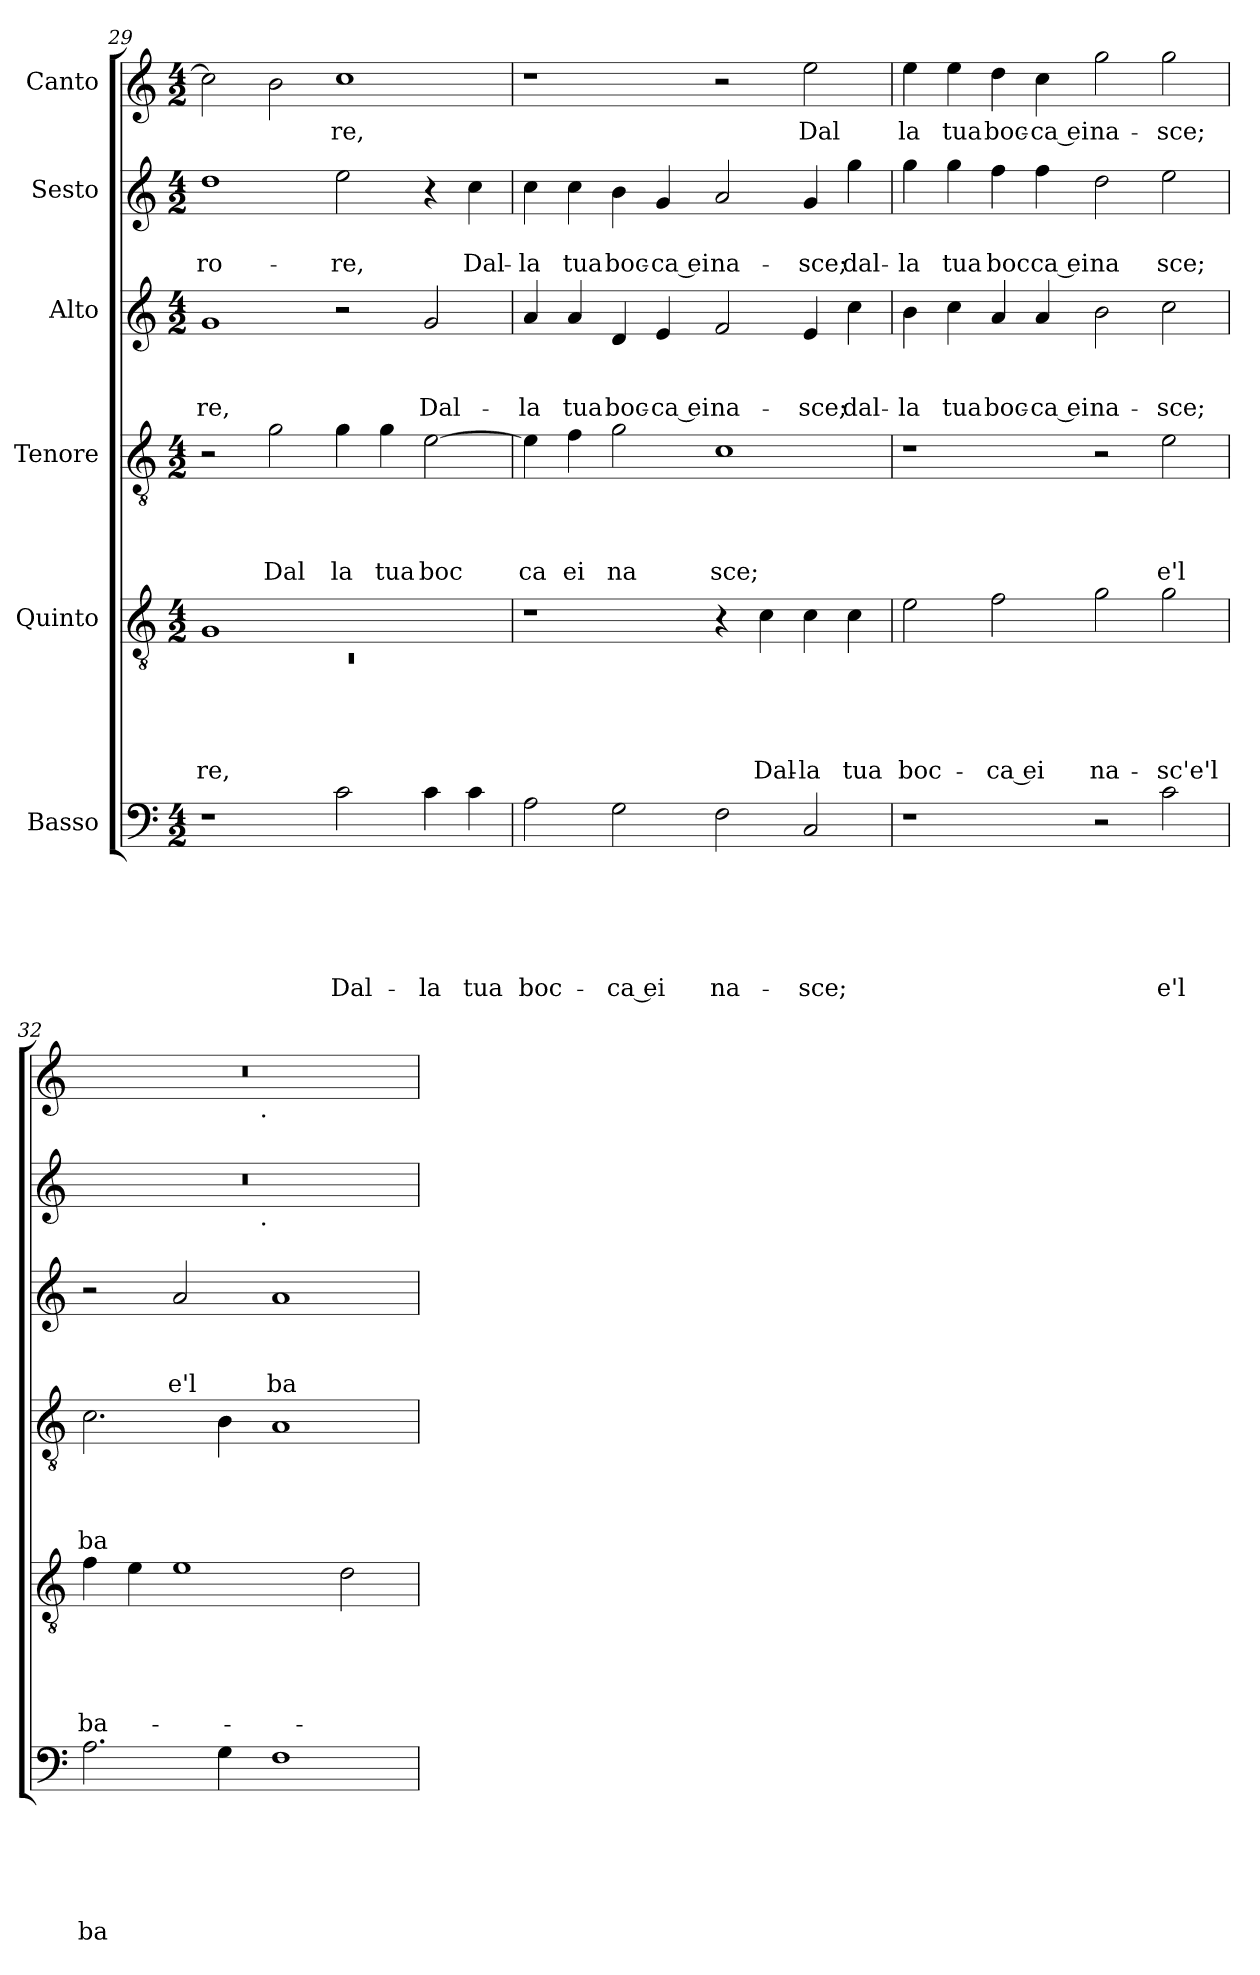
**kern	**text	**text	**text	**text	**text	**text	**kern	**text	**text	**text	**text	**text	**kern	**text	**text	**text	**text	**kern	**text	**text	**text	**kern	**text	**text	**kern	**text
*part6	*part6	*part6	*part6	*part6	*part6	*part6	*part5	*part5	*part5	*part5	*part5	*part5	*part4	*part4	*part4	*part4	*part4	*part3	*part3	*part3	*part3	*part2	*part2	*part2	*part1	*part1
*staff6	*staff6	*staff6	*staff6	*staff6	*staff6	*staff6	*staff5	*staff5	*staff5	*staff5	*staff5	*staff5	*staff4	*staff4	*staff4	*staff4	*staff4	*staff3	*staff3	*staff3	*staff3	*staff2	*staff2	*staff2	*staff1	*staff1
*I"Basso	*	*	*	*	*	*	*I"Quinto	*	*	*	*	*	*I"Tenore	*	*	*	*	*I"Alto	*	*	*	*I"Sesto	*	*	*I"Canto	*
*clefF4	*	*	*	*	*	*	*clefGv2	*	*	*	*	*	*clefGv2	*	*	*	*	*clefG2	*	*	*	*clefG2	*	*	*clefG2	*
*k[]	*	*	*	*	*	*	*k[]	*	*	*	*	*	*k[]	*	*	*	*	*k[]	*	*	*	*k[]	*	*	*k[]	*
*C:	*	*	*	*	*	*	*C:	*	*	*	*	*	*C:	*	*	*	*	*C:	*	*	*	*C:	*	*	*C:	*
*M4/2	*	*	*	*	*	*	*M4/2	*	*	*	*	*	*M4/2	*	*	*	*	*M4/2	*	*	*	*M4/2	*	*	*M4/2	*
=29	=29	=29	=29	=29	=29	=29	=29	=29	=29	=29	=29	=29	=29	=29	=29	=29	=29	=29	=29	=29	=29	=29	=29	=29	=29	=29
*	*	*	*	*	*	*	*^	*	*	*	*	*	*	*	*	*	*	*	*	*	*	*	*	*	*	*
!	!	!	!	!	!	!	!	!LO:N:vis=1	!	!	!	!	!LO:LY:b	!	!	!	!	!	!	!	!	!LO:LY:b	!	!	!LO:LY:b	!	!
1r	.	.	.	.	.	.	1G	0rC	.	.	.	.	-re,	2r	.	.	.	.	1g	.	.	-re,	1dd	.	-ro-	2cc\]	.
!	!	!	!	!	!	!	!	!	!	!	!	!	!	!	!	!	!	!LO:LY:b	!	!	!	!	!	!	!	!	!
.	.	.	.	.	.	.	.	.	.	.	.	.	.	2g\	.	.	.	Dal	.	.	.	.	.	.	.	2b\	.
!	!	!	!	!	!	!LO:LY:b	!	!	!	!	!	!	!	!	!	!	!	!LO:LY:b	!	!	!	!	!	!	!LO:LY:b	!	!LO:LY:b
2c\	.	.	.	.	.	Dal-	1ryy	.	.	.	.	.	.	4g\	.	.	.	la	2r	.	.	.	2ee\	.	-re,	1cc	re,
!	!	!	!	!	!	!	!	!	!	!	!	!	!	!	!	!	!	!LO:LY:b	!	!	!	!	!	!	!	!	!
.	.	.	.	.	.	.	.	.	.	.	.	.	.	4g\	.	.	.	tua	.	.	.	.	.	.	.	.	.
!	!	!	!	!	!	!LO:LY:b	!	!	!	!	!	!	!	!	!	!	!	!LO:LY:b	!	!	!	!LO:LY:b	!	!	!	!	!
4c\	.	.	.	.	.	-la	.	.	.	.	.	.	.	[>2e\	.	.	.	boc	2g/	.	.	Dal-	4r	.	.	.	.
!	!	!	!	!	!	!LO:LY:b	!	!	!	!	!	!	!	!	!	!	!	!	!	!	!	!	!	!	!LO:LY:b	!	!
4c\	.	.	.	.	.	tua	.	.	.	.	.	.	.	.	.	.	.	.	.	.	.	.	4cc\	.	Dal-	.	.
*	*	*	*	*	*	*	*v	*v	*	*	*	*	*	*	*	*	*	*	*	*	*	*	*	*	*	*	*
=30	=30	=30	=30	=30	=30	=30	=30	=30	=30	=30	=30	=30	=30	=30	=30	=30	=30	=30	=30	=30	=30	=30	=30	=30	=30	=30
!	!	!	!	!	!	!LO:LY:b	!	!	!	!	!	!	!	!	!	!	!LO:LY:b	!	!	!	!LO:LY:b	!	!	!LO:LY:b	!	!
2A\	.	.	.	.	.	boc-	1r	.	.	.	.	.	4e\]	.	.	.	ca	4a/	.	.	-la	4cc\	.	-la	1r	.
!	!	!	!	!	!	!	!	!	!	!	!	!	!	!	!	!	!LO:LY:b	!	!	!	!LO:LY:b	!	!	!LO:LY:b	!	!
.	.	.	.	.	.	.	.	.	.	.	.	.	4f\	.	.	.	ei	4a/	.	.	tua	4cc\	.	tua	.	.
!	!	!	!	!	!	!LO:LY:b:rj	!	!	!	!	!	!	!	!	!	!	!LO:LY:b	!	!	!	!LO:LY:b	!	!	!LO:LY:b	!	!
2G\	.	.	.	.	.	-ca ei	.	.	.	.	.	.	2g\	.	.	.	na	4d/	.	.	boc-	4b\	.	boc-	.	.
!	!	!	!	!	!	!	!	!	!	!	!	!	!	!	!	!	!	!	!	!	!LO:LY:b:rj	!	!	!LO:LY:b:rj	!	!
.	.	.	.	.	.	.	.	.	.	.	.	.	.	.	.	.	.	4e/)	.	.	-ca ei	(<4g/	.	-ca ei	.	.
!	!	!	!	!	!	!LO:LY:b	!	!	!	!	!	!	!	!	!	!	!LO:LY:b	!	!	!	!LO:LY:b	!	!	!LO:LY:b	!	!
2F\	.	.	.	.	.	na-	4r	.	.	.	.	.	1c	.	.	.	sce;	2f/	.	.	na-	2a/	.	na-	2r	.
!	!	!	!	!	!	!	!	!	!	!	!	!LO:LY:b	!	!	!	!	!	!	!	!	!	!	!	!	!	!
.	.	.	.	.	.	.	4c\	.	.	.	.	Dal-	.	.	.	.	.	.	.	.	.	.	.	.	.	.
!	!	!	!	!	!	!LO:LY:b	!	!	!	!	!	!LO:LY:b	!	!	!	!	!	!	!	!	!LO:LY:b	!	!	!LO:LY:b	!	!LO:LY:b
2C/	.	.	.	.	.	-sce;	4c\	.	.	.	.	-la	.	.	.	.	.	4e/	.	.	-sce;	4g/	.	-sce;	2ee\	Dal
!	!	!	!	!	!	!	!	!	!	!	!	!LO:LY:b	!	!	!	!	!	!	!	!	!LO:LY:b	!	!	!LO:LY:b	!	!
.	.	.	.	.	.	.	4c\	.	.	.	.	tua	.	.	.	.	.	4cc\	.	.	dal-	4gg\	.	dal-	.	.
!!LO:PB:g=z
=31	=31	=31	=31	=31	=31	=31	=31	=31	=31	=31	=31	=31	=31	=31	=31	=31	=31	=31	=31	=31	=31	=31	=31	=31	=31	=31
!	!	!	!	!	!	!	!	!	!	!	!	!LO:LY:b	!	!	!	!	!	!	!	!	!LO:LY:b	!	!	!LO:LY:b	!	!LO:LY:b
1r	.	.	.	.	.	.	2e\	.	.	.	.	boc-	1r	.	.	.	.	4b\	.	.	-la	4gg\	.	-la	4ee\	la
!	!	!	!	!	!	!	!	!	!	!	!	!	!	!	!	!	!	!	!	!	!LO:LY:b	!	!	!LO:LY:b	!	!LO:LY:b
.	.	.	.	.	.	.	.	.	.	.	.	.	.	.	.	.	.	4cc\	.	.	tua	4gg\	.	tua	4ee\	tua
!	!	!	!	!	!	!	!	!	!	!	!	!LO:LY:b:rj	!	!	!	!	!	!	!	!	!LO:LY:b	!	!	!LO:LY:b	!	!LO:LY:b
.	.	.	.	.	.	.	2f\	.	.	.	.	-ca ei	.	.	.	.	.	4a/	.	.	boc-	4ff\	.	boc	4dd\	boc-
!	!	!	!	!	!	!	!	!	!	!	!	!	!	!	!	!	!	!	!	!	!LO:LY:b:rj	!	!	!LO:LY:b:rj	!	!LO:LY:b:rj
.	.	.	.	.	.	.	.	.	.	.	.	.	.	.	.	.	.	4a/	.	.	-ca ei	4ff\	.	ca ei	4cc\	-ca ei
!	!	!	!	!	!	!	!	!	!	!	!	!LO:LY:b	!	!	!	!	!	!	!	!	!LO:LY:b	!	!	!LO:LY:b	!	!LO:LY:b
2r	.	.	.	.	.	.	2g\	.	.	.	.	na-	2r	.	.	.	.	(2b\	.	.	na-	2dd\	.	na	2gg\	na-
!	!	!	!	!	!	!LO:LY:b	!	!	!	!	!	!LO:LY:b	!	!	!	!	!LO:LY:b	!	!	!	!LO:LY:b	!	!	!LO:LY:b	!	!LO:LY:b
2c\	.	.	.	.	.	e'l	2g\	.	.	.	.	-sc'e'l	2e\	.	.	.	e'l	2cc\	.	.	-sce;	2ee\	.	sce;	2gg\	-sce;
=32	=32	=32	=32	=32	=32	=32	=32	=32	=32	=32	=32	=32	=32	=32	=32	=32	=32	=32	=32	=32	=32	=32	=32	=32	=32	=32
!	!	!	!	!	!	!LO:LY:b	!	!	!	!	!	!LO:LY:b	!	!	!	!	!LO:LY:b	!	!	!	!	!	!	!	!	!
*	*	*	*	*	*	*	*	*	*	*	*	*	*	*	*	*	*	*	*	*	*	*^	*	*	*^	*
2.A\	.	.	.	.	.	ba	4f\	.	.	.	.	ba-	2.c\	.	.	.	ba	2r	.	.	.	0r	2ryy	.	.	0r	2ryy	.
.	.	.	.	.	.	.	4e\	.	.	.	.	.	.	.	.	.	.	.	.	.	.	.	.	.	.	.	.	.
!	!	!	!	!	!	!	!	!	!	!	!	!	!	!	!	!	!	!	!	!	!LO:LY:b	!	!	!	!	!	!	!
.	.	.	.	.	.	.	1e	.	.	.	.	.	.	.	.	.	.	2a/	.	.	e'l	.	4...ryy	.	.	.	4...ryy	.
4G\	.	.	.	.	.	.	.	.	.	.	.	.	4B\	.	.	.	.	.	.	.	.	.	.	.	.	.	.	.
!	!	!	!	!	!	!	!	!	!	!	!	!	!	!	!	!	!	!	!	!	!	!	!	!	!	!	!LO:TX:b:t=.	!
!	!	!	!	!	!	!	!	!	!	!	!	!	!	!	!	!	!	!	!	!	!	!	!LO:TX:b:t=.	!	!	!	!	!
.	.	.	.	.	.	.	.	.	.	.	.	.	.	.	.	.	.	.	.	.	.	.	1ryy	.	.	.	1ryy	.
!	!	!	!	!	!	!	!	!	!	!	!	!	!	!	!	!	!	!	!	!	!LO:LY:b	!	!	!	!	!	!	!
1F	.	.	.	.	.	.	.	.	.	.	.	.	1A	.	.	.	.	1a	.	.	ba-	.	.	.	.	.	.	.
.	.	.	.	.	.	.	2d\	.	.	.	.	.	.	.	.	.	.	.	.	.	.	.	.	.	.	.	.	.
.	.	.	.	.	.	.	.	.	.	.	.	.	.	.	.	.	.	.	.	.	.	.	32ryy	.	.	.	32ryy	.
*	*	*	*	*	*	*	*	*	*	*	*	*	*	*	*	*	*	*	*	*	*	*v	*v	*	*	*	*	*
*	*	*	*	*	*	*	*	*	*	*	*	*	*	*	*	*	*	*	*	*	*	*	*	*	*v	*v	*
=	=	=	=	=	=	=	=	=	=	=	=	=	=	=	=	=	=	=	=	=	=	=	=	=	=	=
*-	*-	*-	*-	*-	*-	*-	*-	*-	*-	*-	*-	*-	*-	*-	*-	*-	*-	*-	*-	*-	*-	*-	*-	*-	*-	*-
